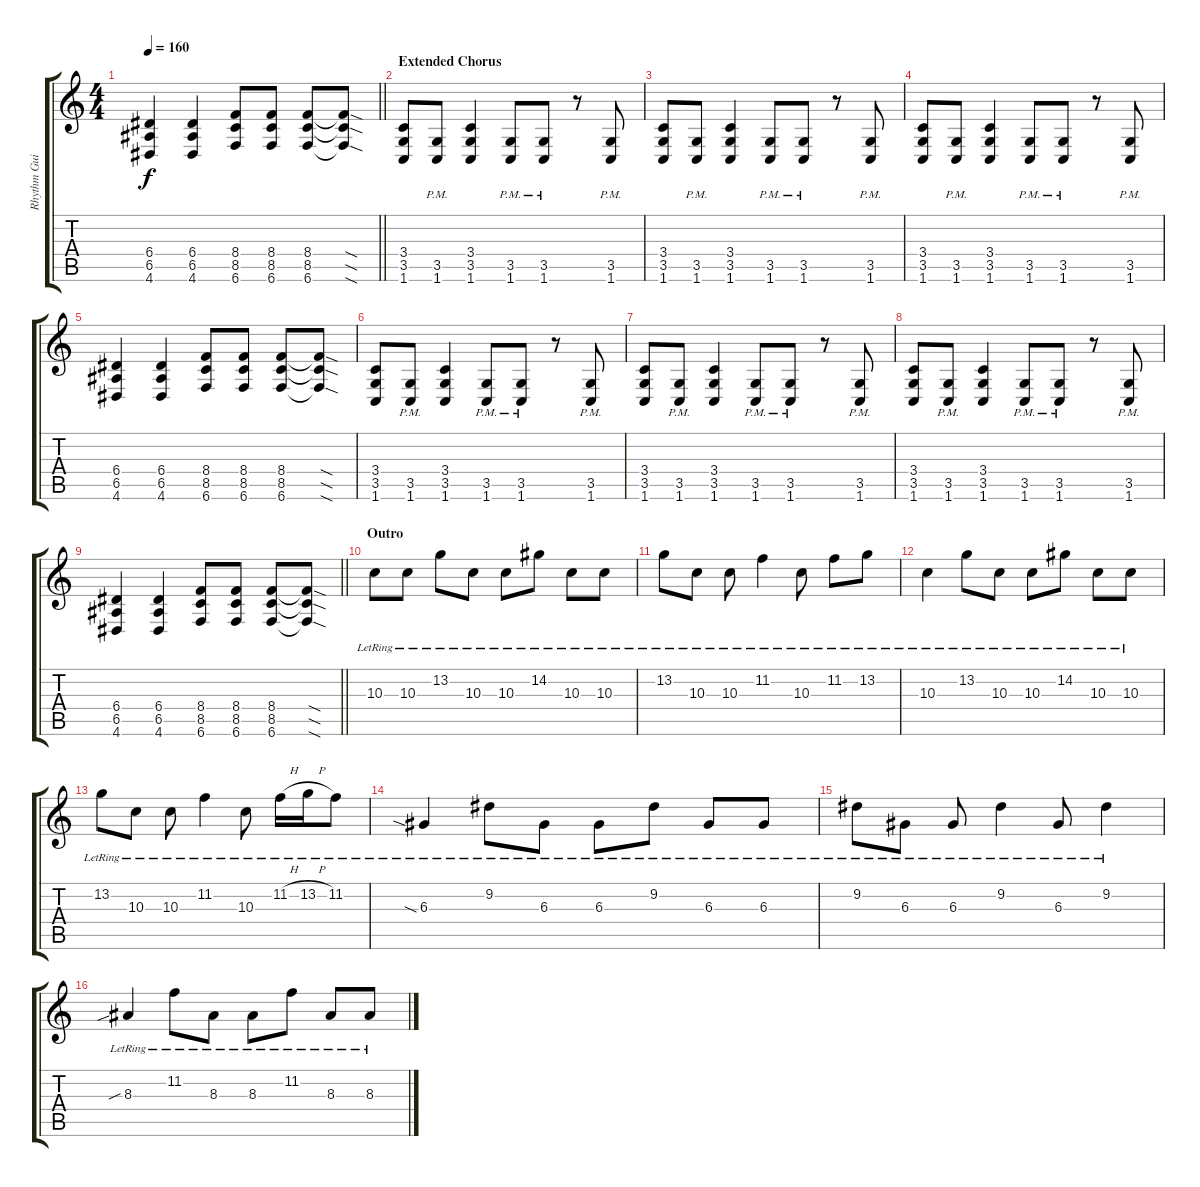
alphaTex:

\track ("Rhythm Guitar" "Rhythm Gui") {instrument electricguitarclean}
\staff {score tabs}
\tuning (B3 Gb3 D3 A2 E2 B1) {hide}
\ts (4 4)
\tempo 160
\clef g2
\barLineRight lightlight
\ks c
(6.4 6.5 4.6).4{dy f} (6.4 6.5 4.6).4 (8.4 8.5 6.6).8 (8.4 8.5 6.6).8 (8.4 8.5 6.6).8 (8.4{sod t} 8.5{sod t} 6.6{sod t}).8 |
\section ("" "Extended Chorus")
(3.4 3.5 1.6).8 (3.5{pm} 1.6{pm}).8 (3.4 3.5 1.6).4 (3.5{pm} 1.6{pm}).8 (3.5{pm} 1.6{pm}).8 r.8 (3.5{pm} 1.6{pm}).8 |
(3.4 3.5 1.6).8 (3.5{pm} 1.6{pm}).8 (3.4 3.5 1.6).4 (3.5{pm} 1.6{pm}).8 (3.5{pm} 1.6{pm}).8 r.8 (3.5{pm} 1.6{pm}).8 |
(3.4 3.5 1.6).8 (3.5{pm} 1.6{pm}).8 (3.4 3.5 1.6).4 (3.5{pm} 1.6{pm}).8 (3.5{pm} 1.6{pm}).8 r.8 (3.5{pm} 1.6{pm}).8 |
(6.4 6.5 4.6).4 (6.4 6.5 4.6).4 (8.4 8.5 6.6).8 (8.4 8.5 6.6).8 (8.4 8.5 6.6).8 (8.4{sod t} 8.5{sod t} 6.6{sod t}).8 |
(3.4 3.5 1.6).8 (3.5{pm} 1.6{pm}).8 (3.4 3.5 1.6).4 (3.5{pm} 1.6{pm}).8 (3.5{pm} 1.6{pm}).8 r.8 (3.5{pm} 1.6{pm}).8 |
(3.4 3.5 1.6).8 (3.5{pm} 1.6{pm}).8 (3.4 3.5 1.6).4 (3.5{pm} 1.6{pm}).8 (3.5{pm} 1.6{pm}).8 r.8 (3.5{pm} 1.6{pm}).8 |
(3.4 3.5 1.6).8 (3.5{pm} 1.6{pm}).8 (3.4 3.5 1.6).4 (3.5{pm} 1.6{pm}).8 (3.5{pm} 1.6{pm}).8 r.8 (3.5{pm} 1.6{pm}).8 |
\barLineRight lightlight
(6.4 6.5 4.6).4 (6.4 6.5 4.6).4 (8.4 8.5 6.6).8 (8.4 8.5 6.6).8 (8.4 8.5 6.6).8 (8.4{sod t} 8.5{sod t} 6.6{sod t}).8 |
\section ("" "Outro")
10.3{lr}.8{instrument electricguitarclean} 10.3{lr}.8 13.2{lr}.8 10.3{lr}.8 10.3{lr}.8 14.2{lr}.8 10.3{lr}.8 10.3{lr}.8 |
13.2{lr}.8 10.3{lr}.8 10.3{lr}.8 11.2{lr}.4 10.3{lr}.8 11.2{lr}.8 13.2{lr}.8 |
10.3{lr}.4 13.2{lr}.8 10.3{lr}.8 10.3{lr}.8 14.2{lr}.8 10.3{lr}.8 10.3{lr}.8 |
13.2{lr}.8 10.3{lr}.8 10.3{lr}.8 11.2{lr}.4 10.3{lr}.8 11.2{h lr}.16 13.2{h lr}.16 11.2{lr}.8 |
6.3{sia lr}.4 9.2{lr}.8 6.3{lr}.8 6.3{lr}.8 9.2{lr}.8 6.3{lr}.8 6.3{lr}.8 |
9.2{lr}.8 6.3{lr}.8 6.3{lr}.8 9.2{lr}.4 6.3{lr}.8 9.2{lr}.4 |
8.3{sib lr}.4 11.2{lr}.8 8.3{lr}.8 8.3{lr}.8 11.2{lr}.8 8.3{lr}.8 8.3{lr}.8
